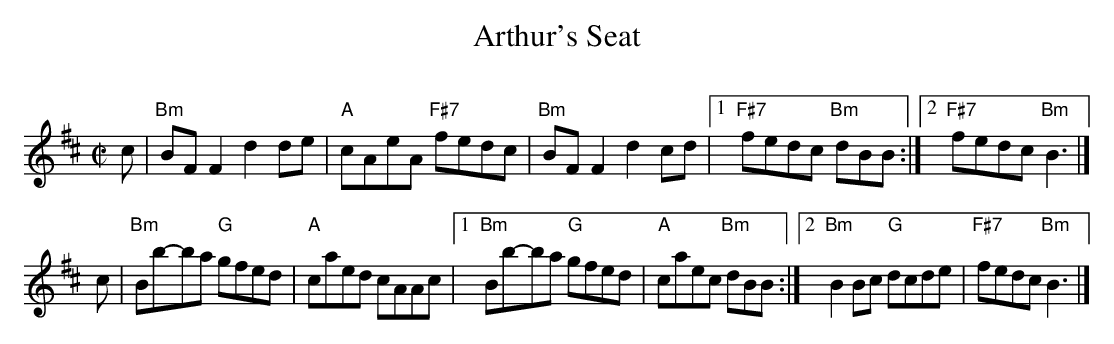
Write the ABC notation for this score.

X:1
T: Arthur's Seat
O:
M: C|
L: 1/8
K:Bm
c \
| "Bm"BFF2 d2de | "A"cAeA "F#7"fedc \
| "Bm"BFF2 d2cd |1 "F#7"fedc "Bm"dBB \
:|2 "F#7"fedc "Bm"B3 |]
c \
| "Bm"Bb-ba "G"gfed | "A"caed cAAc \
|1 "Bm"Bb-ba "G"gfed | "A"caec "Bm"dBB \
:|2 "Bm"B2Bc "G"dcde | "F#7"fedc "Bm"B3 |]
